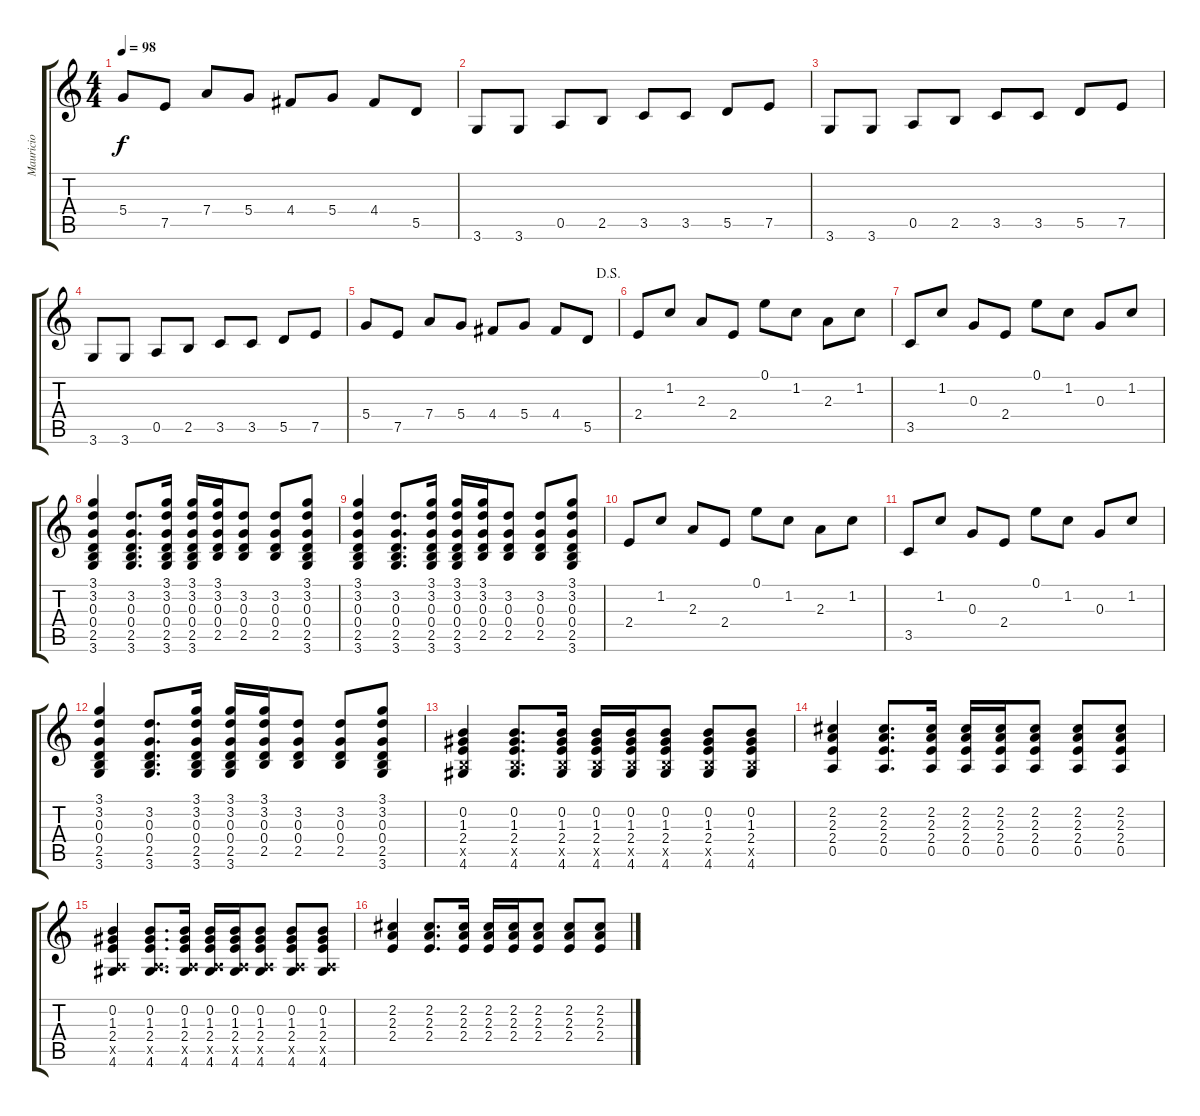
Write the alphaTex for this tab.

\track ("Mauricio" "Mauricio") {instrument electricguitarclean}
\staff {score tabs}
\tuning (E4 B3 G3 D3 A2 E2) {hide}
\ts (4 4)
\tempo 98
\clef g2
\ks c
5.4.8{dy f} 7.5.8 7.4.8 5.4.8 4.4.8 5.4.8 4.4.8 5.5.8 |
3.6.8 3.6.8 0.5.8 2.5.8 3.5.8 3.5.8 5.5.8 7.5.8 |
3.6.8 3.6.8 0.5.8 2.5.8 3.5.8 3.5.8 5.5.8 7.5.8 |
3.6.8 3.6.8 0.5.8 2.5.8 3.5.8 3.5.8 5.5.8 7.5.8 |
\jump dalsegno
5.4.8 7.5.8 7.4.8 5.4.8 4.4.8 5.4.8 4.4.8 5.5.8 |
2.4.8 1.2.8 2.3.8 2.4.8 0.1.8 1.2.8 2.3.8 1.2.8 |
3.5.8 1.2.8 0.3.8 2.4.8 0.1.8 1.2.8 0.3.8 1.2.8 |
(3.1 3.2 0.3 0.4 2.5 3.6).4 (3.2 0.3 0.4 2.5 3.6).8{d} (3.1 3.2 0.3 0.4 2.5 3.6).16 (3.1 3.2 0.3 0.4 2.5 3.6).16 (3.1 3.2 0.3 0.4 2.5).16 (3.2 0.3 0.4 2.5).8 (3.2 0.3 0.4 2.5).8 (3.1 3.2 0.3 0.4 2.5 3.6).8 |
(3.1 3.2 0.3 0.4 2.5 3.6).4 (3.2 0.3 0.4 2.5 3.6).8{d} (3.1 3.2 0.3 0.4 2.5 3.6).16 (3.1 3.2 0.3 0.4 2.5 3.6).16 (3.1 3.2 0.3 0.4 2.5).16 (3.2 0.3 0.4 2.5).8 (3.2 0.3 0.4 2.5).8 (3.1 3.2 0.3 0.4 2.5 3.6).8 |
2.4.8 1.2.8 2.3.8 2.4.8 0.1.8 1.2.8 2.3.8 1.2.8 |
3.5.8 1.2.8 0.3.8 2.4.8 0.1.8 1.2.8 0.3.8 1.2.8 |
(3.1 3.2 0.3 0.4 2.5 3.6).4 (3.2 0.3 0.4 2.5 3.6).8{d} (3.1 3.2 0.3 0.4 2.5 3.6).16 (3.1 3.2 0.3 0.4 2.5 3.6).16 (3.1 3.2 0.3 0.4 2.5).16 (3.2 0.3 0.4 2.5).8 (3.2 0.3 0.4 2.5).8 (3.1 3.2 0.3 0.4 2.5 3.6).8 |
(0.2 1.3 2.4 2.5{x} 4.6).4 (0.2 1.3 2.4 2.5{x} 4.6).8{d} (0.2 1.3 2.4 2.5{x} 4.6).16 (0.2 1.3 2.4 2.5{x} 4.6).16 (0.2 1.3 2.4 2.5{x} 4.6).16 (0.2 1.3 2.4 2.5{x} 4.6).8 (0.2 1.3 2.4 2.5{x} 4.6).8 (0.2 1.3 2.4 2.5{x} 4.6).8 |
(2.2 2.3 2.4 0.5).4 (2.2 2.3 2.4 0.5).8{d} (2.2 2.3 2.4 0.5).16 (2.2 2.3 2.4 0.5).16 (2.2 2.3 2.4 0.5).16 (2.2 2.3 2.4 0.5).8 (2.2 2.3 2.4 0.5).8 (2.2 2.3 2.4 0.5).8 |
(0.2 1.3 2.4 0.5{x} 4.6).4 (0.2 1.3 2.4 0.5{x} 4.6).8{d} (0.2 1.3 2.4 0.5{x} 4.6).16 (0.2 1.3 2.4 0.5{x} 4.6).16 (0.2 1.3 2.4 0.5{x} 4.6).16 (0.2 1.3 2.4 0.5{x} 4.6).8 (0.2 1.3 2.4 0.5{x} 4.6).8 (0.2 1.3 2.4 0.5{x} 4.6).8 |
(2.2 2.3 2.4).4 (2.2 2.3 2.4).8{d} (2.2 2.3 2.4).16 (2.2 2.3 2.4).16 (2.2 2.3 2.4).16 (2.2 2.3 2.4).8 (2.2 2.3 2.4).8 (2.2 2.3 2.4).8
